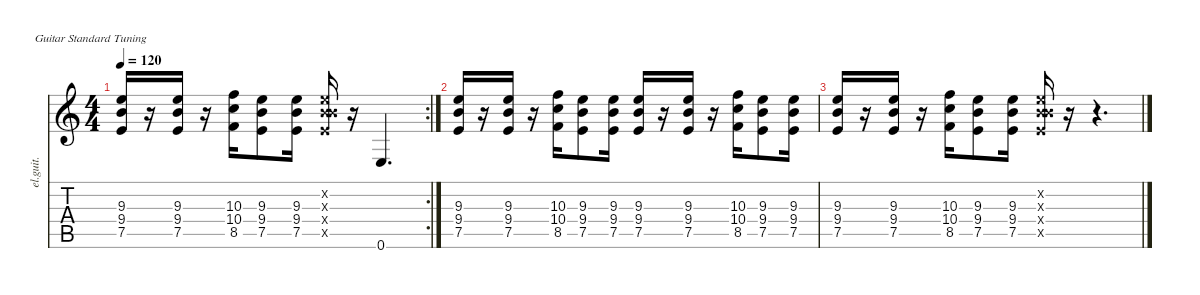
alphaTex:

\defaultSystemsLayout 4
\hideDynamics
\bracketExtendMode nobrackets
\otherSystemsTrackNameOrientation horizontal
\track ("Joe Rhythm" "el.guit.") {instrument electricguitarclean}
\staff {score tabs}
\tuning (E4 B3 G3 D3 A2 E2)
\rc 2
\ts (4 4)
\tempo 120
\clef g2
\ks c
(9.3 9.4 7.5).16{dy f beam Up} r.16{beam Up} (9.3 9.4 7.5).16{beam Up} r.16{beam Up} (10.3 10.4 8.5).16{beam Down} (9.3 9.4 7.5).8{beam Down} (9.3 9.4 7.5).16{beam Down} (0.2{x} 9.3{x} 9.4{x} 7.5{x}).16{beam Up} r.16{beam Up} 0.6.4{d beam Up} |
(9.3 9.4 7.5).16{beam Up} r.16{beam Up} (9.3 9.4 7.5).16{beam Up} r.16{beam Up} (10.3 10.4 8.5).16{beam Down} (9.3 9.4 7.5).8{beam Down} (9.3 9.4 7.5).16{beam Down} (9.3 9.4 7.5).16{beam Up} r.16{beam Up} (9.3 9.4 7.5).16{beam Up} r.16{beam Up} (10.3 10.4 8.5).16{beam Down} (9.3 9.4 7.5).8{beam Down} (9.3 9.4 7.5).16{beam Down} |
(9.3 9.4 7.5).16{beam Up} r.16{beam Up} (9.3 9.4 7.5).16{beam Up} r.16{beam Up} (10.3 10.4 8.5).16{beam Down} (9.3 9.4 7.5).8{beam Down} (9.3 9.4 7.5).16{beam Down} (0.2{x} 9.3{x} 9.4{x} 7.5{x}).16{beam Up} r.16{beam Up} r.4{d beam Up}
